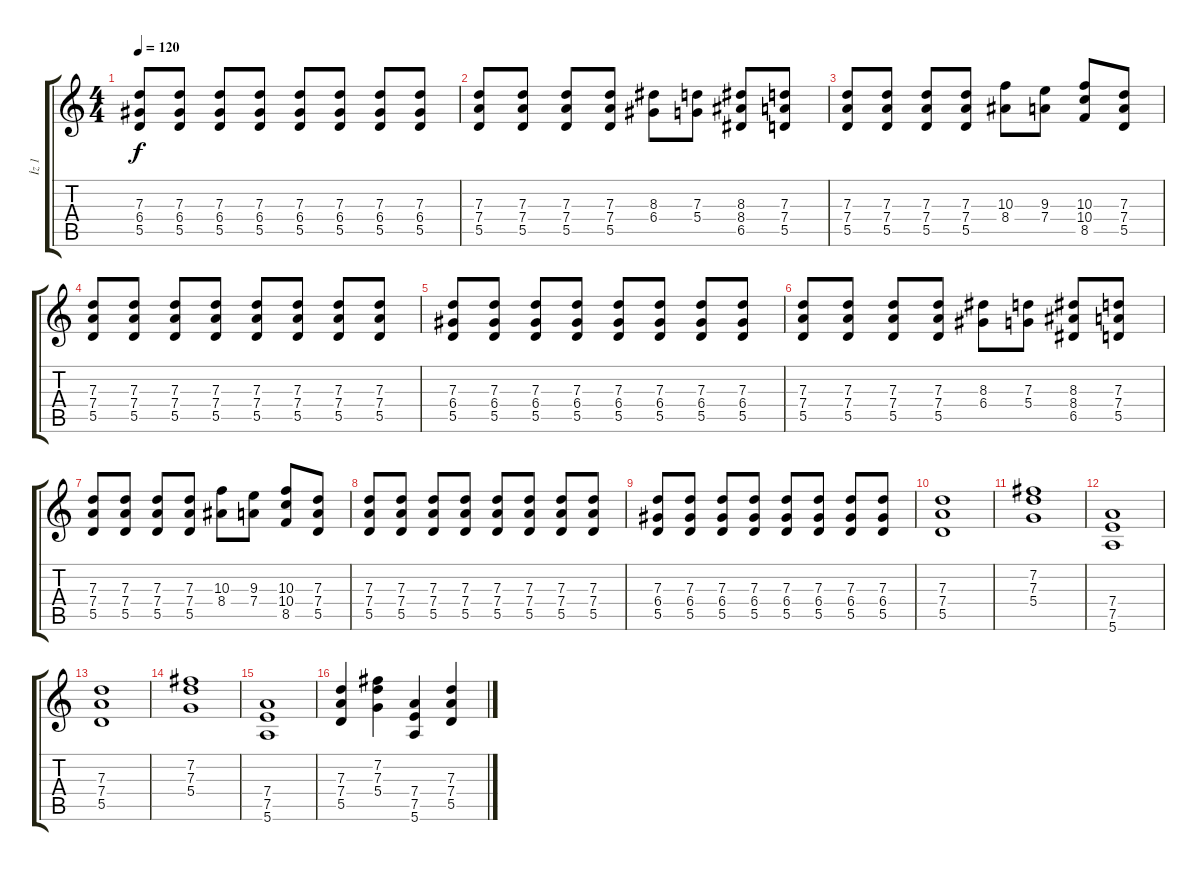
\track ("İz 1" "İz 1") {instrument distortionguitar}
\staff {score tabs}
\tuning (E4 B3 G3 D3 A2 E2) {hide}
\ts (4 4)
\tempo 120
\clef g2
\ks c
(7.3 6.4 5.5).8{dy f} (7.3 6.4 5.5).8 (7.3 6.4 5.5).8 (7.3 6.4 5.5).8 (7.3 6.4 5.5).8 (7.3 6.4 5.5).8 (7.3 6.4 5.5).8 (7.3 6.4 5.5).8 |
(7.3 7.4 5.5).8 (7.3 7.4 5.5).8 (7.3 7.4 5.5).8 (7.3 7.4 5.5).8 (8.3 6.4).8 (7.3 5.4).8 (8.3 8.4 6.5).8 (7.3 7.4 5.5).8 |
(7.3 7.4 5.5).8 (7.3 7.4 5.5).8 (7.3 7.4 5.5).8 (7.3 7.4 5.5).8 (10.3 8.4).8 (9.3 7.4).8 (10.3 10.4 8.5).8 (7.3 7.4 5.5).8 |
(7.3 7.4 5.5).8 (7.3 7.4 5.5).8 (7.3 7.4 5.5).8 (7.3 7.4 5.5).8 (7.3 7.4 5.5).8 (7.3 7.4 5.5).8 (7.3 7.4 5.5).8 (7.3 7.4 5.5).8 |
(7.3 6.4 5.5).8 (7.3 6.4 5.5).8 (7.3 6.4 5.5).8 (7.3 6.4 5.5).8 (7.3 6.4 5.5).8 (7.3 6.4 5.5).8 (7.3 6.4 5.5).8 (7.3 6.4 5.5).8 |
(7.3 7.4 5.5).8 (7.3 7.4 5.5).8 (7.3 7.4 5.5).8 (7.3 7.4 5.5).8 (8.3 6.4).8 (7.3 5.4).8 (8.3 8.4 6.5).8 (7.3 7.4 5.5).8 |
(7.3 7.4 5.5).8 (7.3 7.4 5.5).8 (7.3 7.4 5.5).8 (7.3 7.4 5.5).8 (10.3 8.4).8 (9.3 7.4).8 (10.3 10.4 8.5).8 (7.3 7.4 5.5).8 |
(7.3 7.4 5.5).8 (7.3 7.4 5.5).8 (7.3 7.4 5.5).8 (7.3 7.4 5.5).8 (7.3 7.4 5.5).8 (7.3 7.4 5.5).8 (7.3 7.4 5.5).8 (7.3 7.4 5.5).8 |
(7.3 6.4 5.5).8 (7.3 6.4 5.5).8 (7.3 6.4 5.5).8 (7.3 6.4 5.5).8 (7.3 6.4 5.5).8 (7.3 6.4 5.5).8 (7.3 6.4 5.5).8 (7.3 6.4 5.5).8 |
(7.3 7.4 5.5).1 |
(7.2 7.3 5.4).1 |
(7.4 7.5 5.6).1 |
(7.3 7.4 5.5).1 |
(7.2 7.3 5.4).1 |
(7.4 7.5 5.6).1 |
(7.3 7.4 5.5).4 (7.2 7.3 5.4).4 (7.4 7.5 5.6).4 (7.3 7.4 5.5).4
